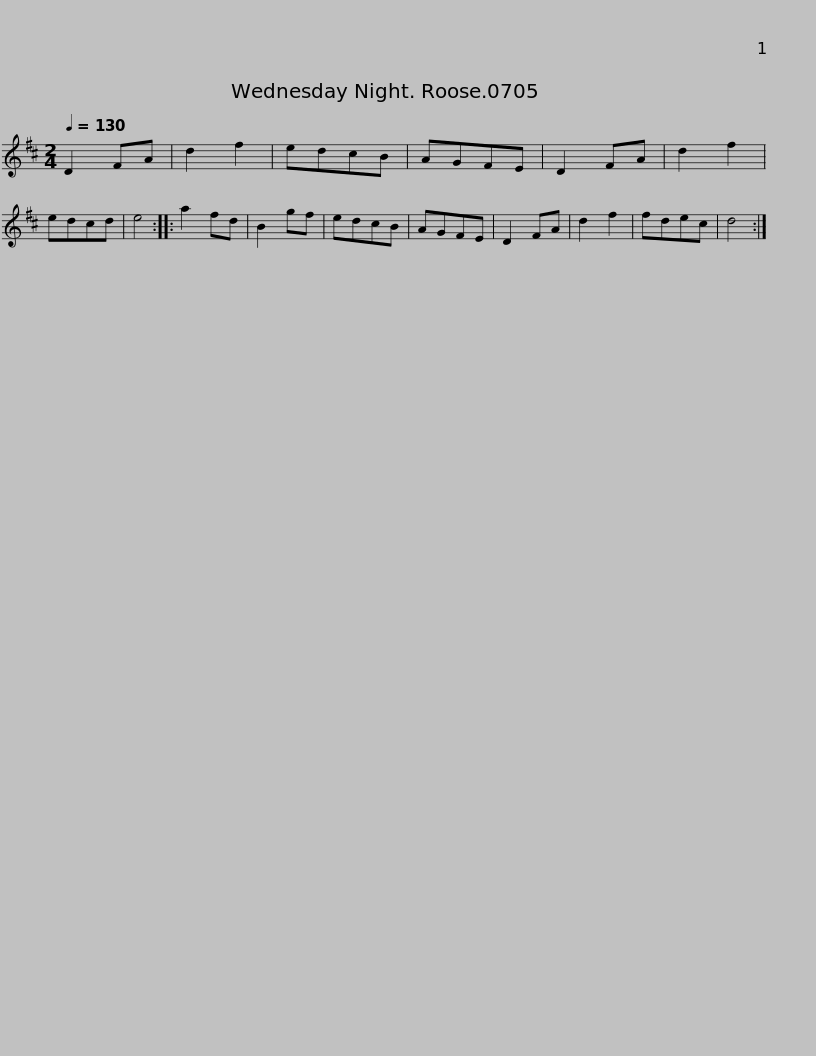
X:1
L:1/8
Q:1/4=130
M:2/4
I:linebreak $
K:D
V:1 treble
V:1
 D2 FA | d2 f2 | edcB | AGFE | D2 FA | %5
 d2 f2 | edcd | e4 :: a2 fd | B2 gf | %10
 edcB | AGFE |$ D2 FA | d2 f2 | fdec | %15
 d4 :| %16
